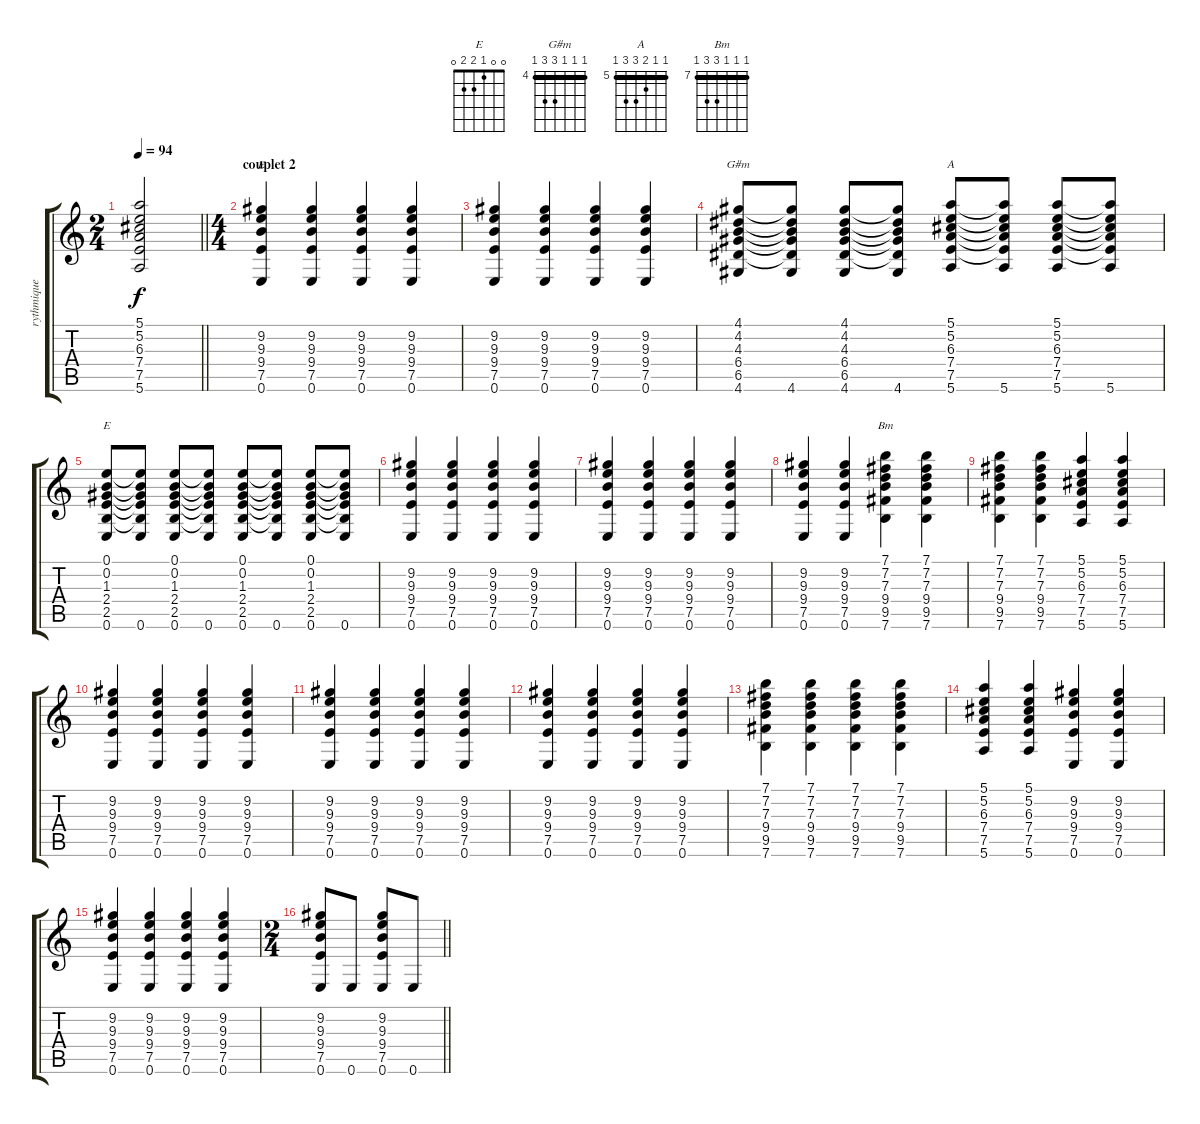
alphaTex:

\track ("rythmique" "rythmique") {instrument electricguitarclean}
\staff {score tabs}
\tuning (E4 B3 G3 D3 A2 E2) {hide}
\chord ("E" x 9 9 9 7 0) {firstfret 7 barre (7 9)}
\chord ("G#m" 4 4 4 6 6 4) {firstfret 4 barre 4}
\chord ("A" 5 5 6 7 7 5) {firstfret 5 barre 5}
\chord ("E" 0 0 1 2 2 0)
\chord ("Bm" 7 7 7 9 9 7) {firstfret 7 barre 7}
\ts (2 4)
\tempo 94
\clef g2
\barLineRight lightlight
\ks c
(5.1{t} 5.2{t} 6.3{t} 7.4{t} 7.5{t} 5.6{t}).2{dy f} |
\ts (4 4)
\section ("" "couplet 2")
(9.2 9.3 9.4 7.5 0.6).4{ch "E"} (9.2 9.3 9.4 7.5 0.6).4 (9.2 9.3 9.4 7.5 0.6).4 (9.2 9.3 9.4 7.5 0.6).4 |
(9.2 9.3 9.4 7.5 0.6).4 (9.2 9.3 9.4 7.5 0.6).4 (9.2 9.3 9.4 7.5 0.6).4 (9.2 9.3 9.4 7.5 0.6).4 |
(4.1 4.2 4.3 6.4 6.5 4.6).8{ch "G#m"} (4.1{t} 4.2{t} 4.3{t} 6.4{t} 6.5{t} 4.6).8 (4.1 4.2 4.3 6.4 6.5 4.6).8 (4.1{t} 4.2{t} 4.3{t} 6.4{t} 6.5{t} 4.6).8 (5.1 5.2 6.3 7.4 7.5 5.6).8{ch "A"} (5.1{t} 5.2{t} 6.3{t} 7.4{t} 7.5{t} 5.6).8 (5.1 5.2 6.3 7.4 7.5 5.6).8 (5.1{t} 5.2{t} 6.3{t} 7.4{t} 7.5{t} 5.6).8 |
(0.1 0.2 1.3 2.4 2.5 0.6).8{ch "E"} (0.1{t} 0.2{t} 1.3{t} 2.4{t} 2.5{t} 0.6).8 (0.1 0.2 1.3 2.4 2.5 0.6).8 (0.1{t} 0.2{t} 1.3{t} 2.4{t} 2.5{t} 0.6).8 (0.1 0.2 1.3 2.4 2.5 0.6).8 (0.1{t} 0.2{t} 1.3{t} 2.4{t} 2.5{t} 0.6).8 (0.1 0.2 1.3 2.4 2.5 0.6).8 (0.1{t} 0.2{t} 1.3{t} 2.4{t} 2.5{t} 0.6).8 |
(9.2 9.3 9.4 7.5 0.6).4 (9.2 9.3 9.4 7.5 0.6).4 (9.2 9.3 9.4 7.5 0.6).4 (9.2 9.3 9.4 7.5 0.6).4 |
(9.2 9.3 9.4 7.5 0.6).4 (9.2 9.3 9.4 7.5 0.6).4 (9.2 9.3 9.4 7.5 0.6).4 (9.2 9.3 9.4 7.5 0.6).4 |
(9.2 9.3 9.4 7.5 0.6).4 (9.2 9.3 9.4 7.5 0.6).4 (7.1 7.2 7.3 9.4 9.5 7.6).4{ch "Bm"} (7.1 7.2 7.3 9.4 9.5 7.6).4 |
(7.1 7.2 7.3 9.4 9.5 7.6).4 (7.1 7.2 7.3 9.4 9.5 7.6).4 (5.1 5.2 6.3 7.4 7.5 5.6).4 (5.1 5.2 6.3 7.4 7.5 5.6).4 |
(9.2 9.3 9.4 7.5 0.6).4 (9.2 9.3 9.4 7.5 0.6).4 (9.2 9.3 9.4 7.5 0.6).4 (9.2 9.3 9.4 7.5 0.6).4 |
(9.2 9.3 9.4 7.5 0.6).4 (9.2 9.3 9.4 7.5 0.6).4 (9.2 9.3 9.4 7.5 0.6).4 (9.2 9.3 9.4 7.5 0.6).4 |
(9.2 9.3 9.4 7.5 0.6).4 (9.2 9.3 9.4 7.5 0.6).4 (9.2 9.3 9.4 7.5 0.6).4 (9.2 9.3 9.4 7.5 0.6).4 |
(7.1 7.2 7.3 9.4 9.5 7.6).4 (7.1 7.2 7.3 9.4 9.5 7.6).4 (7.1 7.2 7.3 9.4 9.5 7.6).4 (7.1 7.2 7.3 9.4 9.5 7.6).4 |
(5.1 5.2 6.3 7.4 7.5 5.6).4 (5.1 5.2 6.3 7.4 7.5 5.6).4 (9.2 9.3 9.4 7.5 0.6).4 (9.2 9.3 9.4 7.5 0.6).4 |
(9.2 9.3 9.4 7.5 0.6).4 (9.2 9.3 9.4 7.5 0.6).4 (9.2 9.3 9.4 7.5 0.6).4 (9.2 9.3 9.4 7.5 0.6).4 |
\ts (2 4)
\barLineRight lightlight
(9.2 9.3 9.4 7.5 0.6).8 0.6.8 (9.2 9.3 9.4 7.5 0.6).8 0.6.8
